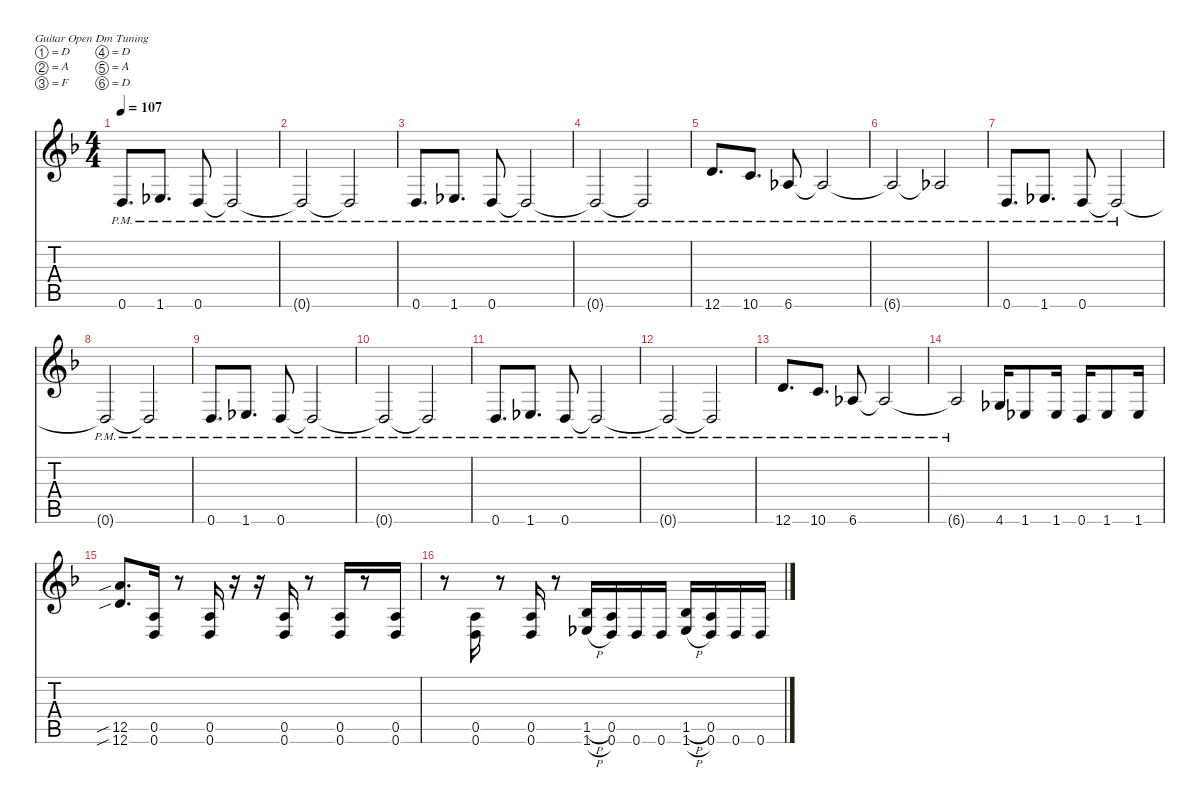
\hideDynamics
\bracketExtendMode nobrackets
\singleTrackTrackNamePolicy hidden
\multiTrackTrackNamePolicy hidden
\firstSystemTrackNameMode fullname
\firstSystemTrackNameOrientation horizontal
\otherSystemsTrackNameOrientation horizontal
\track ("Guitar 1" "E-Gt") {defaultSystemsLayout 16 instrument distortionguitar}
\staff {score tabs}
\tuning (D4 A3 F3 D3 A2 D2)
\ts (4 4)
\tempo 107
\clef g2
\ks dminor
0.6{pm acc forcenatural}.8{d dy f beam Up} 1.6{pm acc b}.8{d beam Up} 0.6{pm acc forcenatural}.8{beam Up} 0.6{pm t acc forcenatural}.2{beam Up} |
0.6{pm t acc forcenatural}.2{beam Up} 0.6{pm t acc forcenatural}.2{beam Up} |
0.6{pm acc forcenatural}.8{d beam Up} 1.6{pm acc b}.8{d beam Up} 0.6{pm acc forcenatural}.8{beam Up} 0.6{pm t acc forcenatural}.2{beam Up} |
0.6{pm t acc forcenatural}.2{beam Up} 0.6{pm t acc forcenatural}.2{beam Up} |
12.6{pm acc forcenatural}.8{d beam Up} 10.6{pm acc forcenatural}.8{d beam Up} 6.6{pm acc b}.8{beam Up} 6.6{pm t acc b}.2{beam Up} |
6.6{pm t acc b}.2{beam Up} 6.6{pm t acc b}.2{beam Up} |
0.6{pm acc forcenatural}.8{d beam Up} 1.6{pm acc b}.8{d beam Up} 0.6{pm acc forcenatural}.8{beam Up} 0.6{pm t acc forcenatural}.2{beam Up} |
0.6{pm t acc forcenatural}.2{beam Up} 0.6{pm t acc forcenatural}.2{beam Up} |
0.6{pm acc forcenatural}.8{d beam Up} 1.6{pm acc b}.8{d beam Up} 0.6{pm acc forcenatural}.8{beam Up} 0.6{pm t acc forcenatural}.2{beam Up} |
0.6{pm t acc forcenatural}.2{beam Up} 0.6{pm t acc forcenatural}.2{beam Up} |
0.6{pm acc forcenatural}.8{d beam Up} 1.6{pm acc b}.8{d beam Up} 0.6{pm acc forcenatural}.8{beam Up} 0.6{pm t acc forcenatural}.2{beam Up} |
0.6{pm t acc forcenatural}.2{beam Up} 0.6{pm t acc forcenatural}.2{beam Up} |
12.6{pm acc forcenatural}.8{d beam Up} 10.6{pm acc forcenatural}.8{d beam Up} 6.6{pm acc b}.8{beam Up} 6.6{pm t acc b}.2{beam Up} |
6.6{pm t acc b}.2{beam Up} 4.6{acc b}.16{beam Up} 1.6{acc b}.8{beam Up} 1.6{acc b}.16{beam Up} 0.6{acc forcenatural}.16{beam Up} 1.6{acc b}.8{beam Up} 1.6{acc b}.16{beam Up} |
(12.5{sib acc forcenatural} 12.6{sib acc forcenatural}).8{d beam Up} (0.5{acc forcenatural} 0.6{acc forcenatural}).16{beam Up} r.8{beam Up} (0.5{acc forcenatural} 0.6{acc forcenatural}).16{beam Up} r.16{beam Up} r.16{beam Up} (0.5{acc forcenatural} 0.6{acc forcenatural}).16{beam Up} r.8{beam Up} (0.5{acc forcenatural} 0.6{acc forcenatural}).16{beam Up} r.8{beam Up} (0.5{acc forcenatural} 0.6{acc forcenatural}).16{beam Up} |
r.8{beam Down} (0.5{acc forcenatural} 0.6{acc forcenatural}).16{beam Up} r.8{beam Up} (0.5{acc forcenatural} 0.6{acc forcenatural}).16{beam Up} r.8{beam Up} (1.5{h acc b} 1.6{h acc b}).16{beam Up} (0.5{acc forcenatural} 0.6{acc forcenatural}).16{beam Up} 0.6{acc forcenatural}.16{beam Up} 0.6{acc forcenatural}.16{beam Up} (1.5{h acc b} 1.6{h acc b}).16{beam Up} (0.5{acc forcenatural} 0.6{acc forcenatural}).16{beam Up} 0.6{acc forcenatural}.16{beam Up} 0.6{acc forcenatural}.16{beam Up}
